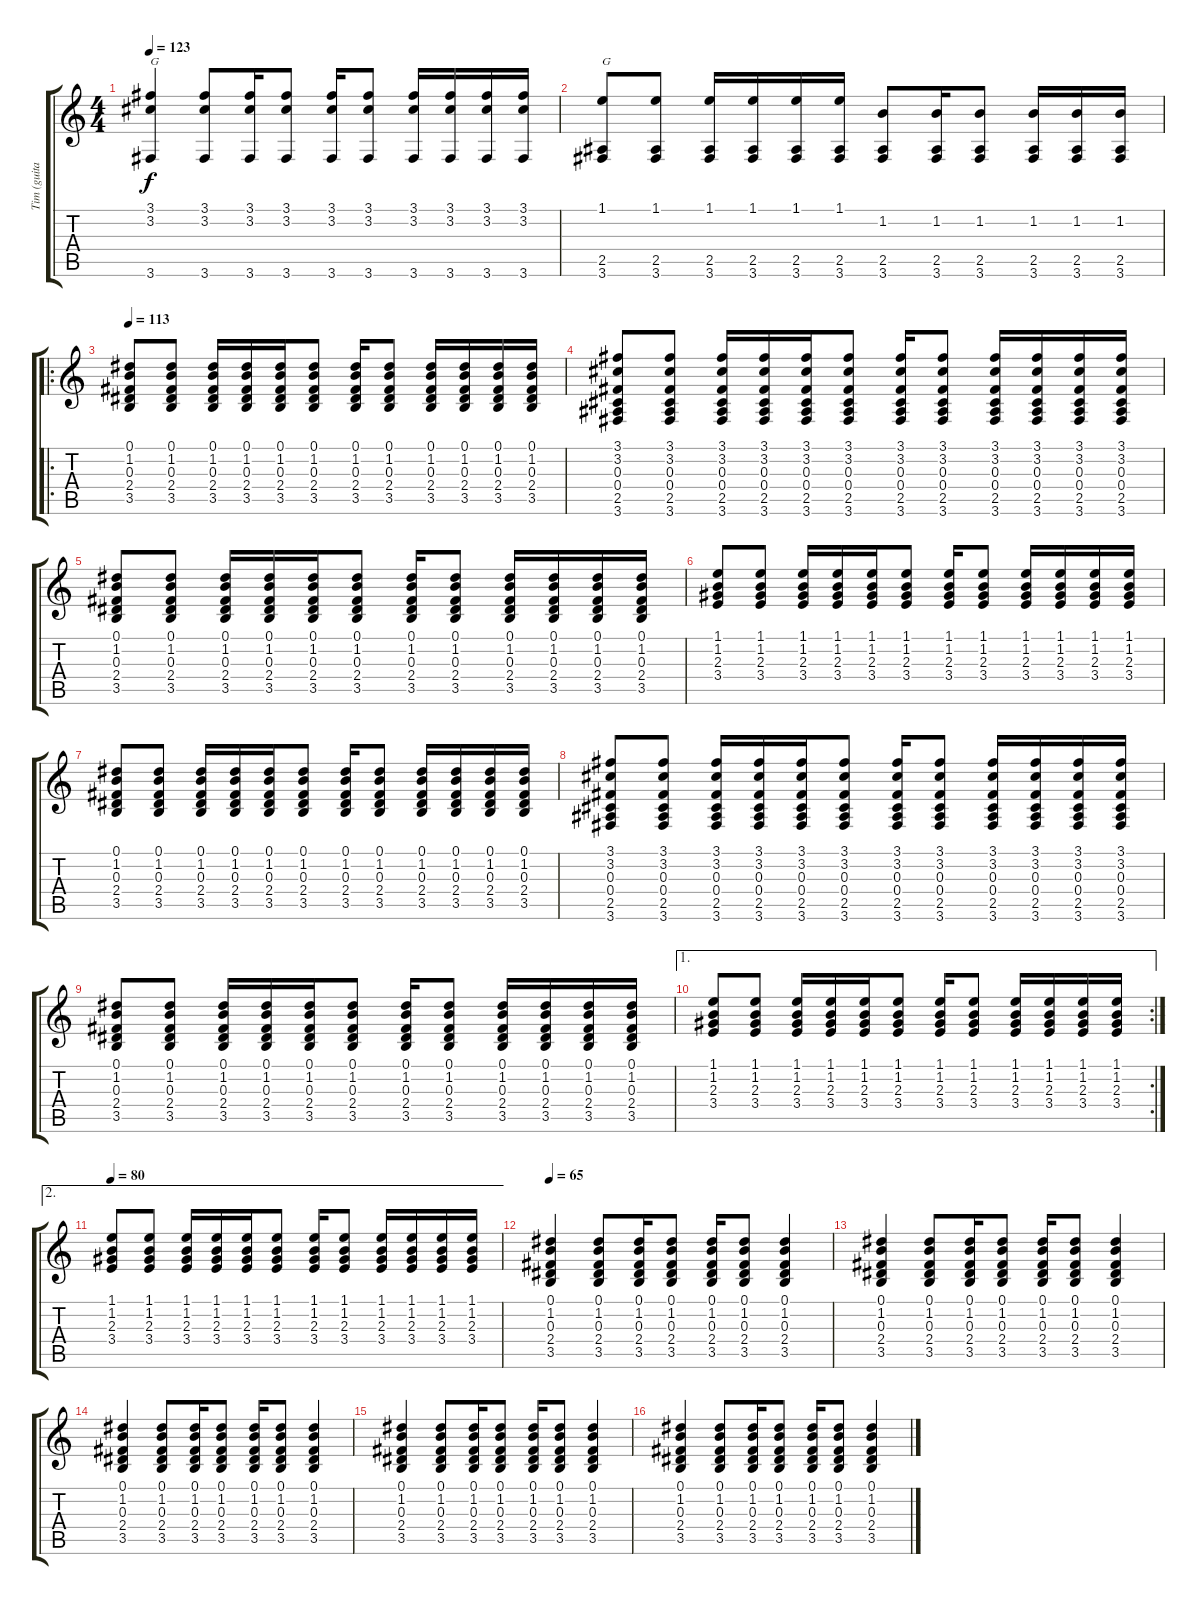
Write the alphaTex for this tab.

\track ("Tim (guitar)" "Tim (guita") {mute instrument acousticguitarsteel}
\staff {score tabs}
\tuning (Eb4 Bb3 Gb3 Db3 Ab2 Eb2) {hide}
\ts (4 4)
\tempo 123
\clef g2
\ks c
(3.1 3.2 3.6).4{txt "G" dy f} (3.1 3.2 3.6).8 (3.1 3.2 3.6).16 (3.1 3.2 3.6).8 (3.1 3.2 3.6).16 (3.1 3.2 3.6).8 (3.1 3.2 3.6).16 (3.1 3.2 3.6).16 (3.1 3.2 3.6).16 (3.1 3.2 3.6).16 |
(1.1 2.5 3.6).8{txt "G"} (1.1 2.5 3.6).8 (1.1 2.5 3.6).16 (1.1 2.5 3.6).16 (1.1 2.5 3.6).16 (1.1 2.5 3.6).16 (1.2 2.5 3.6).8 (1.2 2.5 3.6).16 (1.2 2.5 3.6).8 (1.2 2.5 3.6).16 (1.2 2.5 3.6).16 (1.2 2.5 3.6).16 |
\ro
\tempo 113
(0.1 1.2 0.3 2.4 3.5).8 (0.1 1.2 0.3 2.4 3.5).8 (0.1 1.2 0.3 2.4 3.5).16 (0.1 1.2 0.3 2.4 3.5).16 (0.1 1.2 0.3 2.4 3.5).16 (0.1 1.2 0.3 2.4 3.5).8 (0.1 1.2 0.3 2.4 3.5).16 (0.1 1.2 0.3 2.4 3.5).8 (0.1 1.2 0.3 2.4 3.5).16 (0.1 1.2 0.3 2.4 3.5).16 (0.1 1.2 0.3 2.4 3.5).16 (0.1 1.2 0.3 2.4 3.5).16 |
(3.1 3.2 0.3 0.4 2.5 3.6).8 (3.1 3.2 0.3 0.4 2.5 3.6).8 (3.1 3.2 0.3 0.4 2.5 3.6).16 (3.1 3.2 0.3 0.4 2.5 3.6).16 (3.1 3.2 0.3 0.4 2.5 3.6).16 (3.1 3.2 0.3 0.4 2.5 3.6).8 (3.1 3.2 0.3 0.4 2.5 3.6).16 (3.1 3.2 0.3 0.4 2.5 3.6).8 (3.1 3.2 0.3 0.4 2.5 3.6).16 (3.1 3.2 0.3 0.4 2.5 3.6).16 (3.1 3.2 0.3 0.4 2.5 3.6).16 (3.1 3.2 0.3 0.4 2.5 3.6).16 |
(0.1 1.2 0.3 2.4 3.5).8 (0.1 1.2 0.3 2.4 3.5).8 (0.1 1.2 0.3 2.4 3.5).16 (0.1 1.2 0.3 2.4 3.5).16 (0.1 1.2 0.3 2.4 3.5).16 (0.1 1.2 0.3 2.4 3.5).8 (0.1 1.2 0.3 2.4 3.5).16 (0.1 1.2 0.3 2.4 3.5).8 (0.1 1.2 0.3 2.4 3.5).16 (0.1 1.2 0.3 2.4 3.5).16 (0.1 1.2 0.3 2.4 3.5).16 (0.1 1.2 0.3 2.4 3.5).16 |
(1.1 1.2 2.3 3.4).8 (1.1 1.2 2.3 3.4).8 (1.1 1.2 2.3 3.4).16 (1.1 1.2 2.3 3.4).16 (1.1 1.2 2.3 3.4).16 (1.1 1.2 2.3 3.4).8 (1.1 1.2 2.3 3.4).16 (1.1 1.2 2.3 3.4).8 (1.1 1.2 2.3 3.4).16 (1.1 1.2 2.3 3.4).16 (1.1 1.2 2.3 3.4).16 (1.1 1.2 2.3 3.4).16 |
(0.1 1.2 0.3 2.4 3.5).8 (0.1 1.2 0.3 2.4 3.5).8 (0.1 1.2 0.3 2.4 3.5).16 (0.1 1.2 0.3 2.4 3.5).16 (0.1 1.2 0.3 2.4 3.5).16 (0.1 1.2 0.3 2.4 3.5).8 (0.1 1.2 0.3 2.4 3.5).16 (0.1 1.2 0.3 2.4 3.5).8 (0.1 1.2 0.3 2.4 3.5).16 (0.1 1.2 0.3 2.4 3.5).16 (0.1 1.2 0.3 2.4 3.5).16 (0.1 1.2 0.3 2.4 3.5).16 |
(3.1 3.2 0.3 0.4 2.5 3.6).8 (3.1 3.2 0.3 0.4 2.5 3.6).8 (3.1 3.2 0.3 0.4 2.5 3.6).16 (3.1 3.2 0.3 0.4 2.5 3.6).16 (3.1 3.2 0.3 0.4 2.5 3.6).16 (3.1 3.2 0.3 0.4 2.5 3.6).8 (3.1 3.2 0.3 0.4 2.5 3.6).16 (3.1 3.2 0.3 0.4 2.5 3.6).8 (3.1 3.2 0.3 0.4 2.5 3.6).16 (3.1 3.2 0.3 0.4 2.5 3.6).16 (3.1 3.2 0.3 0.4 2.5 3.6).16 (3.1 3.2 0.3 0.4 2.5 3.6).16 |
(0.1 1.2 0.3 2.4 3.5).8 (0.1 1.2 0.3 2.4 3.5).8 (0.1 1.2 0.3 2.4 3.5).16 (0.1 1.2 0.3 2.4 3.5).16 (0.1 1.2 0.3 2.4 3.5).16 (0.1 1.2 0.3 2.4 3.5).8 (0.1 1.2 0.3 2.4 3.5).16 (0.1 1.2 0.3 2.4 3.5).8 (0.1 1.2 0.3 2.4 3.5).16 (0.1 1.2 0.3 2.4 3.5).16 (0.1 1.2 0.3 2.4 3.5).16 (0.1 1.2 0.3 2.4 3.5).16 |
\ae 1
\rc 2
(1.1 1.2 2.3 3.4).8 (1.1 1.2 2.3 3.4).8 (1.1 1.2 2.3 3.4).16 (1.1 1.2 2.3 3.4).16 (1.1 1.2 2.3 3.4).16 (1.1 1.2 2.3 3.4).8 (1.1 1.2 2.3 3.4).16 (1.1 1.2 2.3 3.4).8 (1.1 1.2 2.3 3.4).16 (1.1 1.2 2.3 3.4).16 (1.1 1.2 2.3 3.4).16 (1.1 1.2 2.3 3.4).16 |
\ae 2
\tempo 80
(1.1 1.2 2.3 3.4).8 (1.1 1.2 2.3 3.4).8 (1.1 1.2 2.3 3.4).16 (1.1 1.2 2.3 3.4).16 (1.1 1.2 2.3 3.4).16 (1.1 1.2 2.3 3.4).8 (1.1 1.2 2.3 3.4).16 (1.1 1.2 2.3 3.4).8 (1.1 1.2 2.3 3.4).16 (1.1 1.2 2.3 3.4).16 (1.1 1.2 2.3 3.4).16 (1.1 1.2 2.3 3.4).16 |
\tempo 65
(0.1 1.2 0.3 2.4 3.5).4{volume 5} (0.1 1.2 0.3 2.4 3.5).8 (0.1 1.2 0.3 2.4 3.5).16 (0.1 1.2 0.3 2.4 3.5).8 (0.1 1.2 0.3 2.4 3.5).16 (0.1 1.2 0.3 2.4 3.5).8 (0.1 1.2 0.3 2.4 3.5).4 |
(0.1 1.2 0.3 2.4 3.5).4 (0.1 1.2 0.3 2.4 3.5).8 (0.1 1.2 0.3 2.4 3.5).16 (0.1 1.2 0.3 2.4 3.5).8 (0.1 1.2 0.3 2.4 3.5).16 (0.1 1.2 0.3 2.4 3.5).8 (0.1 1.2 0.3 2.4 3.5).4 |
(0.1 1.2 0.3 2.4 3.5).4 (0.1 1.2 0.3 2.4 3.5).8 (0.1 1.2 0.3 2.4 3.5).16 (0.1 1.2 0.3 2.4 3.5).8 (0.1 1.2 0.3 2.4 3.5).16 (0.1 1.2 0.3 2.4 3.5).8 (0.1 1.2 0.3 2.4 3.5).4 |
(0.1 1.2 0.3 2.4 3.5).4 (0.1 1.2 0.3 2.4 3.5).8 (0.1 1.2 0.3 2.4 3.5).16 (0.1 1.2 0.3 2.4 3.5).8 (0.1 1.2 0.3 2.4 3.5).16 (0.1 1.2 0.3 2.4 3.5).8 (0.1 1.2 0.3 2.4 3.5).4 |
(0.1 1.2 0.3 2.4 3.5).4 (0.1 1.2 0.3 2.4 3.5).8 (0.1 1.2 0.3 2.4 3.5).16 (0.1 1.2 0.3 2.4 3.5).8 (0.1 1.2 0.3 2.4 3.5).16 (0.1 1.2 0.3 2.4 3.5).8 (0.1 1.2 0.3 2.4 3.5).4
